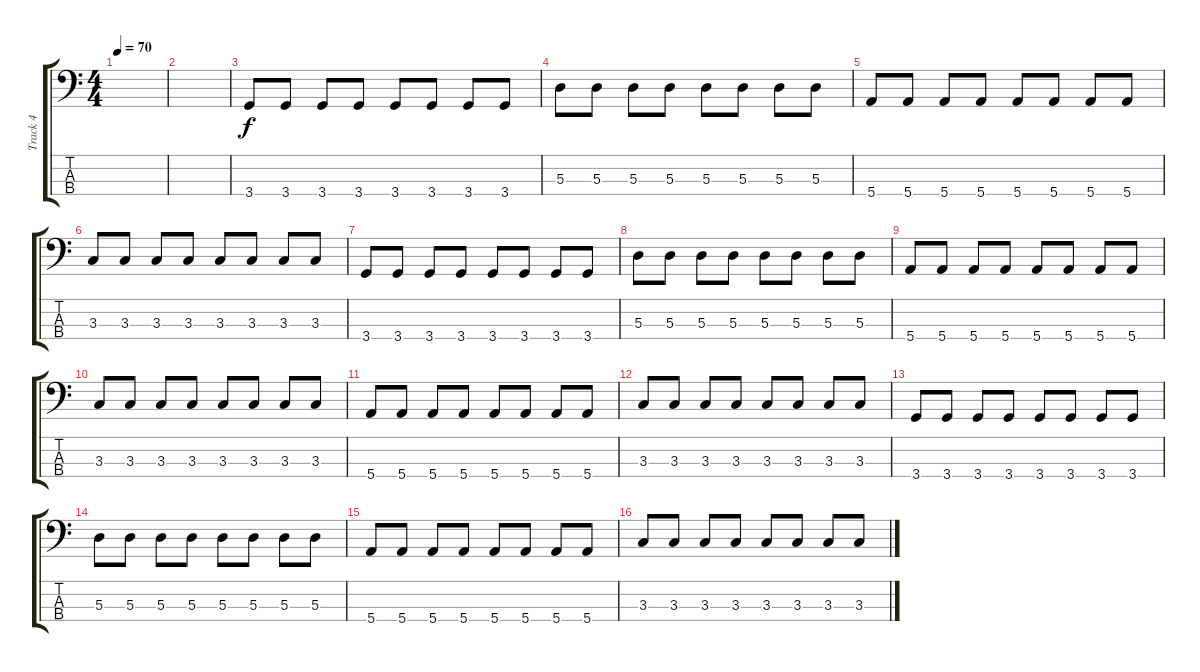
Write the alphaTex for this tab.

\track ("Track 4" "Track 4") {instrument electricbassfinger}
\staff {score tabs}
\tuning (G2 D2 A1 E1) {hide}
\ts (4 4)
\tempo 70
\clef f4
\ks c
|
|
3.4.8 3.4.8 3.4.8 3.4.8 3.4.8 3.4.8 3.4.8 3.4.8 |
5.3.8 5.3.8 5.3.8 5.3.8 5.3.8 5.3.8 5.3.8 5.3.8 |
5.4.8 5.4.8 5.4.8 5.4.8 5.4.8 5.4.8 5.4.8 5.4.8 |
3.3.8 3.3.8 3.3.8 3.3.8 3.3.8 3.3.8 3.3.8 3.3.8 |
3.4.8 3.4.8 3.4.8 3.4.8 3.4.8 3.4.8 3.4.8 3.4.8 |
5.3.8 5.3.8 5.3.8 5.3.8 5.3.8 5.3.8 5.3.8 5.3.8 |
5.4.8 5.4.8 5.4.8 5.4.8 5.4.8 5.4.8 5.4.8 5.4.8 |
3.3.8 3.3.8 3.3.8 3.3.8 3.3.8 3.3.8 3.3.8 3.3.8 |
5.4.8 5.4.8 5.4.8 5.4.8 5.4.8 5.4.8 5.4.8 5.4.8 |
3.3.8 3.3.8 3.3.8 3.3.8 3.3.8 3.3.8 3.3.8 3.3.8 |
3.4.8 3.4.8 3.4.8 3.4.8 3.4.8 3.4.8 3.4.8 3.4.8 |
5.3.8 5.3.8 5.3.8 5.3.8 5.3.8 5.3.8 5.3.8 5.3.8 |
5.4.8 5.4.8 5.4.8 5.4.8 5.4.8 5.4.8 5.4.8 5.4.8 |
3.3.8 3.3.8 3.3.8 3.3.8 3.3.8 3.3.8 3.3.8 3.3.8
